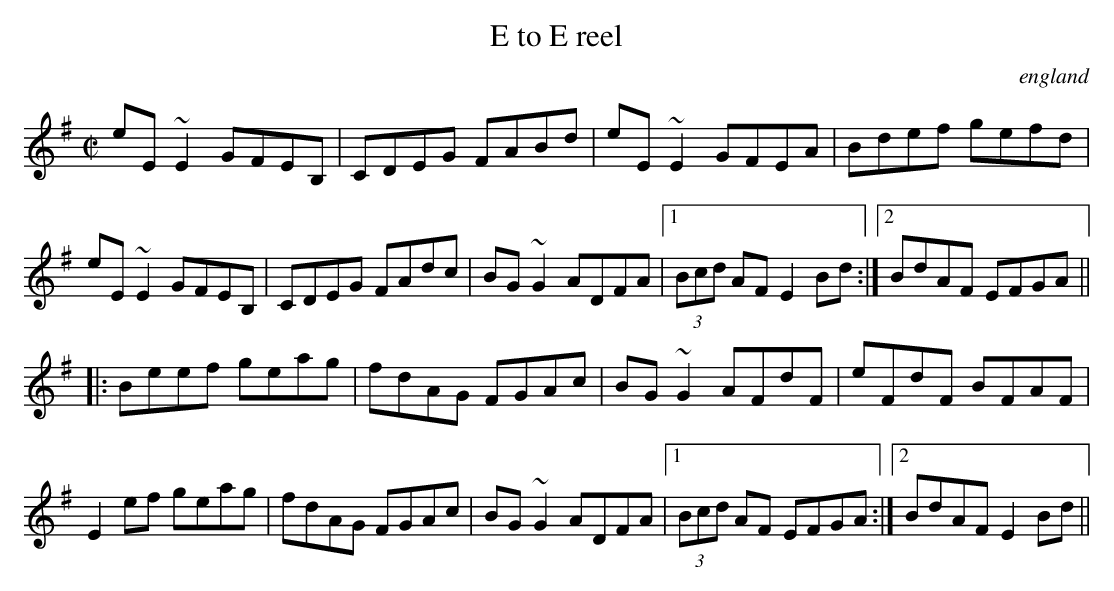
X:1
T:E to E reel
O:england
M:C|
K:Em
eE~E2 GFEB,|CDEG FABd|eE~E2 GFEA|Bdef gefd|
eE~E2 GFEB,|CDEG FAdc|BG~G2 ADFA|1 (3Bcd AF E2Bd:|2 BdAF EFGA||
|:Beef geag|fdAG FGAc|BG~G2 AFdF|eFdF BFAF|
E2ef geag|fdAG FGAc|BG~G2 ADFA|1 (3Bcd AF EFGA:|2 BdAF E2Bd||
